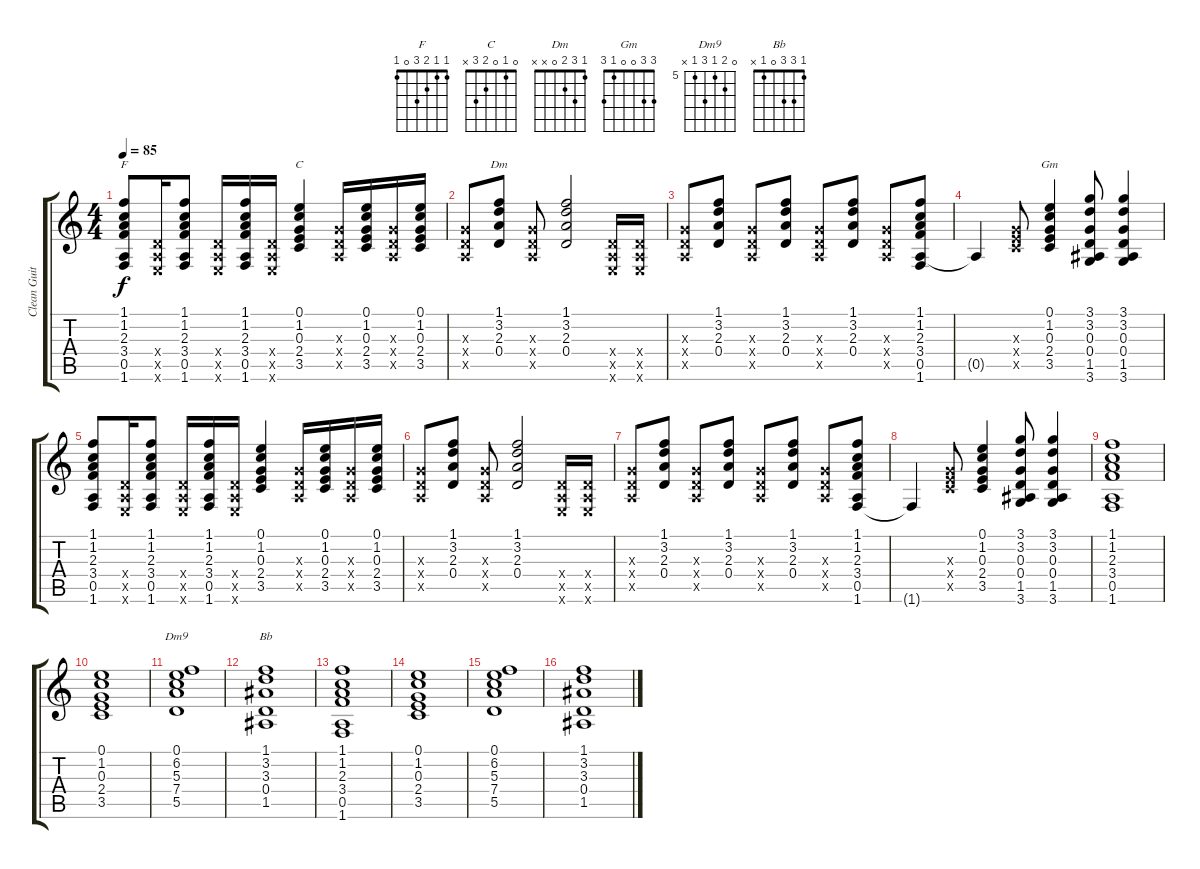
\track ("Clean Guitar" "Clean Guit") {instrument acousticguitarsteel}
\staff {score tabs}
\tuning (E4 B3 G3 D3 A2 E2) {hide}
\chord ("F" 1 1 2 3 0 1)
\chord ("C" 0 1 0 2 3 x)
\chord ("Dm" 1 3 2 0 x x)
\chord ("Gm" 3 3 0 0 1 3)
\chord ("Dm9" 0 6 5 7 5 x) {firstfret 5}
\chord ("Bb" 1 3 3 0 1 x)
\ts (4 4)
\tempo 85
\clef g2
\ks c
(1.1 1.2 2.3 3.4 0.5 1.6).8{ch "F" dy f} (0.4{x} 0.5{x} 0.6{x}).16 (1.1 1.2 2.3 3.4 0.5 1.6).8 (0.4{x} 0.5{x} 0.6{x}).16 (1.1 1.2 2.3 3.4 0.5 1.6).16 (0.4{x} 0.5{x} 0.6{x}).16 (0.1 1.2 0.3 2.4 3.5).4{ch "C"} (0.3{x} 0.4{x} 0.5{x}).16 (0.1 1.2 0.3 2.4 3.5).16 (0.3{x} 0.4{x} 0.5{x}).16 (0.1 1.2 0.3 2.4 3.5).16 |
(0.3{x} 0.4{x} 0.5{x}).8 (1.1 3.2 2.3 0.4).8{ch "Dm"} (0.3{x} 0.4{x} 0.5{x}).8 (1.1 3.2 2.3 0.4).2 (0.4{x} 0.5{x} 0.6{x}).16 (0.4{x} 0.5{x} 0.6{x}).16 |
(0.3{x} 0.4{x} 0.5{x}).8 (1.1 3.2 2.3 0.4).8 (0.3{x} 0.4{x} 0.5{x}).8 (1.1 3.2 2.3 0.4).8 (0.3{x} 0.4{x} 0.5{x}).8 (1.1 3.2 2.3 0.4).8 (0.3{x} 0.4{x} 0.5{x}).8 (1.1 1.2 2.3 3.4 0.5 1.6).8 |
0.5{t}.4 (0.3{x} 2.4{x} 3.5{x}).8 (0.1 1.2 0.3 2.4 3.5).4{ch "Gm"} (3.1 3.2 0.3 0.4 1.5 3.6).8 (3.1 3.2 0.3 0.4 1.5 3.6).4 |
(1.1 1.2 2.3 3.4 0.5 1.6).8 (0.4{x} 0.5{x} 0.6{x}).16 (1.1 1.2 2.3 3.4 0.5 1.6).8 (0.4{x} 0.5{x} 0.6{x}).16 (1.1 1.2 2.3 3.4 0.5 1.6).16 (0.4{x} 0.5{x} 0.6{x}).16 (0.1 1.2 0.3 2.4 3.5).4 (0.3{x} 0.4{x} 0.5{x}).16 (0.1 1.2 0.3 2.4 3.5).16 (0.3{x} 0.4{x} 0.5{x}).16 (0.1 1.2 0.3 2.4 3.5).16 |
(0.3{x} 0.4{x} 0.5{x}).8 (1.1 3.2 2.3 0.4).8 (0.3{x} 0.4{x} 0.5{x}).8 (1.1 3.2 2.3 0.4).2 (0.4{x} 0.5{x} 0.6{x}).16 (0.4{x} 0.5{x} 0.6{x}).16 |
(0.3{x} 0.4{x} 0.5{x}).8 (1.1 3.2 2.3 0.4).8 (0.3{x} 0.4{x} 0.5{x}).8 (1.1 3.2 2.3 0.4).8 (0.3{x} 0.4{x} 0.5{x}).8 (1.1 3.2 2.3 0.4).8 (0.3{x} 0.4{x} 0.5{x}).8 (1.1 1.2 2.3 3.4 0.5 1.6).8 |
1.6{t}.4 (0.3{x} 2.4{x} 3.5{x}).8 (0.1 1.2 0.3 2.4 3.5).4 (3.1 3.2 0.3 0.4 1.5 3.6).8 (3.1 3.2 0.3 0.4 1.5 3.6).4 |
(1.1 1.2 2.3 3.4 0.5 1.6).1 |
(0.1 1.2 0.3 2.4 3.5).1 |
(0.1 6.2 5.3 7.4 5.5).1{ch "Dm9"} |
(1.1 3.2 3.3 0.4 1.5).1{ch "Bb"} |
(1.1 1.2 2.3 3.4 0.5 1.6).1 |
(0.1 1.2 0.3 2.4 3.5).1 |
(0.1 6.2 5.3 7.4 5.5).1 |
(1.1 3.2 3.3 0.4 1.5).1
